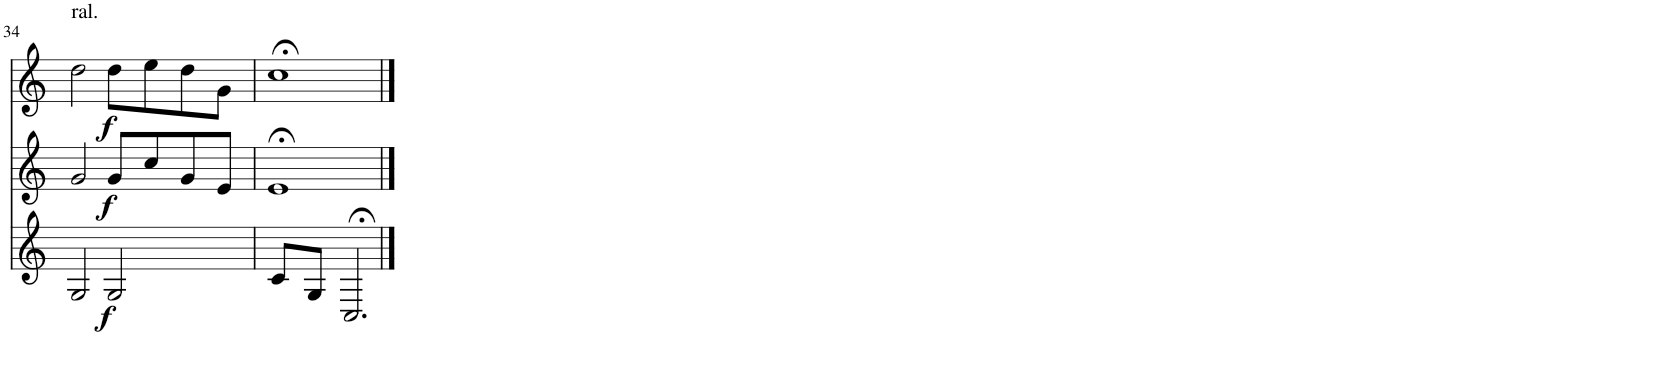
**kern	**dynam	**kern	**dynam	**kern	**dynam
*part3	*part3	*part2	*part2	*part1	*part1
*staff3	*staff3	*staff2	*staff2	*staff1	*staff1
*I"Cor en Fa	*	*I"Cor en Fa	*	*I"Cor en Fa	*
!!LO:PB:g=z
*clefG2	*	*clefG2	*	*clefG2	*
*Trd4c7	*	*Trd4c7	*	*Trd4c7	*
*k[]	*	*k[]	*	*k[]	*
*M2/2	*	*M2/2	*	*M2/2	*
*met(c|)	*	*met(c|)	*	*met(c|)	*
=34	=34	=34	=34	=34	=34
!	!	!	!	!LO:TX:a:t=ral.	!
2G/	.	2g/	.	2dd\	.
!	!LO:DY:b	!	!LO:DY:b	!	!LO:DY:b
2G/	f	8g/L	f	8dd\L	f
.	.	8cc/	.	8ee\	.
.	.	8g/	.	8dd\	.
.	.	8e/J	.	8g\J	.
=35	=35	=35	=35	=35	=35
8c/L	.	1e;<	.	1cc;<	.
8G/J	.	.	.	.	.
2.C;</	.	.	.	.	.
==	==	==	==	==	==
*-	*-	*-	*-	*-	*-
